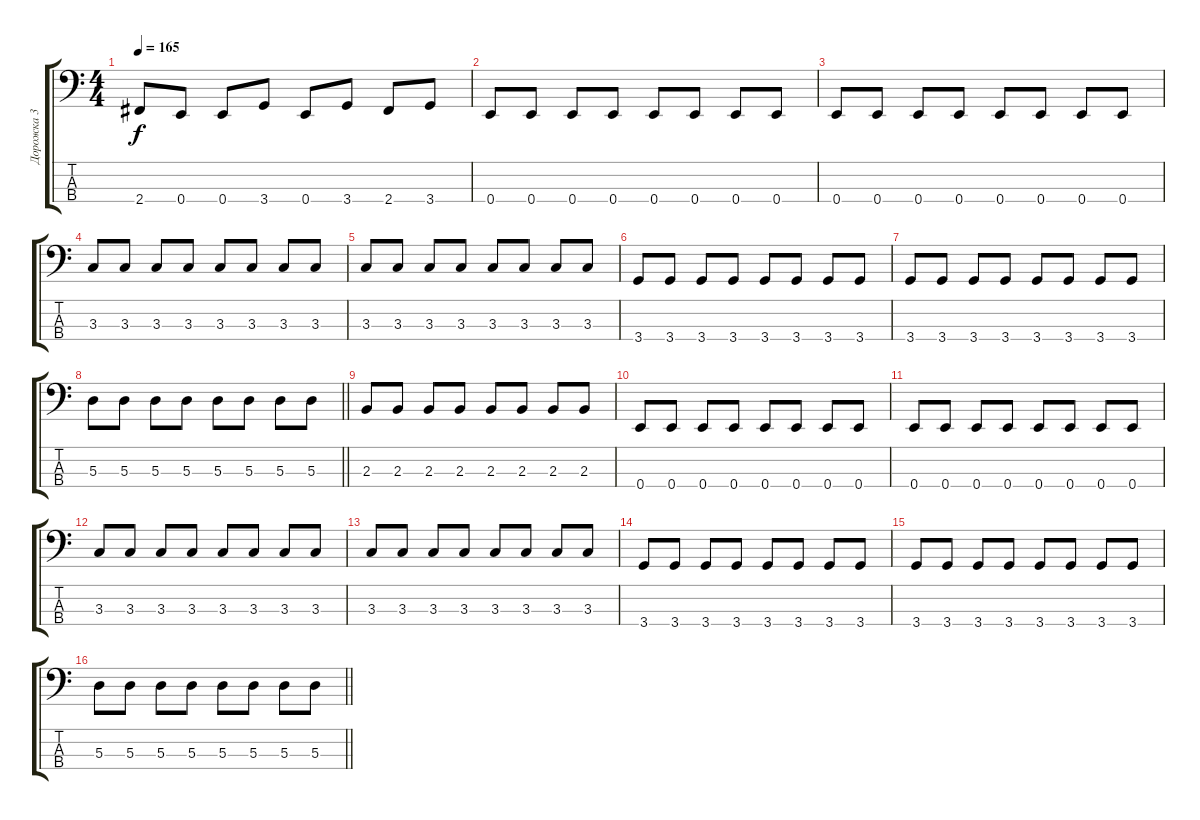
\track ("Дорожка 3" "Дорожка 3") {instrument electricbasspick}
\staff {score tabs}
\tuning (G2 D2 A1 E1) {hide}
\ts (4 4)
\tempo 165
\clef f4
\ks c
2.4.8{dy f} 0.4.8 0.4.8 3.4.8 0.4.8 3.4.8 2.4.8 3.4.8 |
0.4.8 0.4.8 0.4.8 0.4.8 0.4.8 0.4.8 0.4.8 0.4.8 |
0.4.8 0.4.8 0.4.8 0.4.8 0.4.8 0.4.8 0.4.8 0.4.8 |
3.3.8 3.3.8 3.3.8 3.3.8 3.3.8 3.3.8 3.3.8 3.3.8 |
3.3.8 3.3.8 3.3.8 3.3.8 3.3.8 3.3.8 3.3.8 3.3.8 |
3.4.8 3.4.8 3.4.8 3.4.8 3.4.8 3.4.8 3.4.8 3.4.8 |
3.4.8 3.4.8 3.4.8 3.4.8 3.4.8 3.4.8 3.4.8 3.4.8 |
\barLineRight lightlight
5.3.8 5.3.8 5.3.8 5.3.8 5.3.8 5.3.8 5.3.8 5.3.8 |
2.3.8 2.3.8 2.3.8 2.3.8 2.3.8 2.3.8 2.3.8 2.3.8 |
0.4.8 0.4.8 0.4.8 0.4.8 0.4.8 0.4.8 0.4.8 0.4.8 |
0.4.8 0.4.8 0.4.8 0.4.8 0.4.8 0.4.8 0.4.8 0.4.8 |
3.3.8 3.3.8 3.3.8 3.3.8 3.3.8 3.3.8 3.3.8 3.3.8 |
3.3.8 3.3.8 3.3.8 3.3.8 3.3.8 3.3.8 3.3.8 3.3.8 |
3.4.8 3.4.8 3.4.8 3.4.8 3.4.8 3.4.8 3.4.8 3.4.8 |
3.4.8 3.4.8 3.4.8 3.4.8 3.4.8 3.4.8 3.4.8 3.4.8 |
\barLineRight lightlight
5.3.8 5.3.8 5.3.8 5.3.8 5.3.8 5.3.8 5.3.8 5.3.8
